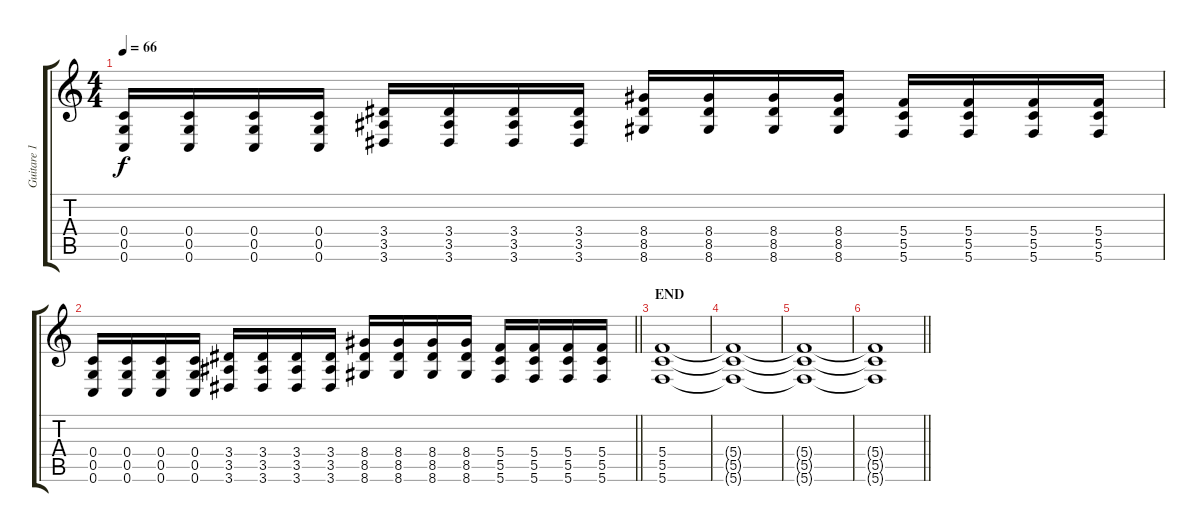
\track ("Guitare 1" "Guitare 1") {instrument overdrivenguitar}
\staff {score tabs}
\tuning (D4 A3 F3 C3 G2 C2) {hide}
\ts (4 4)
\tempo 66
\clef g2
\ks c
(0.4 0.5 0.6).16{dy f} (0.4 0.5 0.6).16 (0.4 0.5 0.6).16 (0.4 0.5 0.6).16 (3.4 3.5 3.6).16 (3.4 3.5 3.6).16 (3.4 3.5 3.6).16 (3.4 3.5 3.6).16 (8.4 8.5 8.6).16 (8.4 8.5 8.6).16 (8.4 8.5 8.6).16 (8.4 8.5 8.6).16 (5.4 5.5 5.6).16 (5.4 5.5 5.6).16 (5.4 5.5 5.6).16 (5.4 5.5 5.6).16 |
\barLineRight lightlight
(0.4 0.5 0.6).16 (0.4 0.5 0.6).16 (0.4 0.5 0.6).16 (0.4 0.5 0.6).16 (3.4 3.5 3.6).16 (3.4 3.5 3.6).16 (3.4 3.5 3.6).16 (3.4 3.5 3.6).16 (8.4 8.5 8.6).16 (8.4 8.5 8.6).16 (8.4 8.5 8.6).16 (8.4 8.5 8.6).16 (5.4 5.5 5.6).16 (5.4 5.5 5.6).16 (5.4 5.5 5.6).16 (5.4 5.5 5.6).16 |
\section ("" "END")
(5.4 5.5 5.6).1 |
(5.4{t} 5.5{t} 5.6{t}).1 |
(5.4{t} 5.5{t} 5.6{t}).1 |
\barLineRight lightlight
(5.4{t} 5.5{t} 5.6{t}).1
